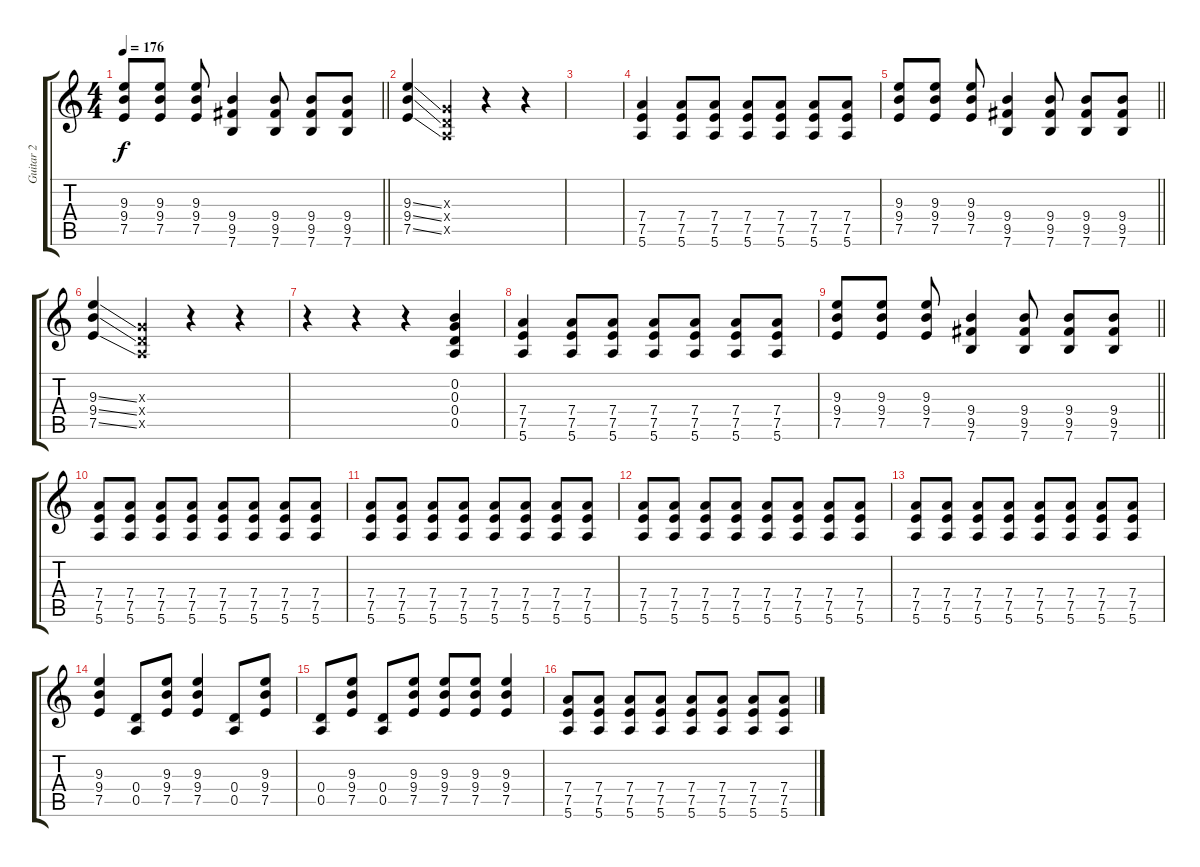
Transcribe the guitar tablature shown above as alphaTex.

\track ("Guitar 2" "Guitar 2") {instrument overdrivenguitar}
\staff {score tabs}
\tuning (E4 B3 G3 D3 A2 E2) {hide}
\ts (4 4)
\tempo 176
\clef g2
\barLineRight lightlight
\ks c
(9.3 9.4 7.5).8{dy f} (9.3 9.4 7.5).8 (9.3 9.4 7.5).8 (9.4 9.5 7.6).4 (9.4 9.5 7.6).8 (9.4 9.5 7.6).8 (9.4 9.5 7.6).8 |
(9.3{ss} 9.4{ss} 7.5{ss}).4 (0.3{x} 0.4{x} 0.5{x}).4 r.4 r.4 |
|
(7.4 7.5 5.6).4 (7.4 7.5 5.6).8 (7.4 7.5 5.6).8 (7.4 7.5 5.6).8 (7.4 7.5 5.6).8 (7.4 7.5 5.6).8 (7.4 7.5 5.6).8 |
\barLineRight lightlight
(9.3 9.4 7.5).8 (9.3 9.4 7.5).8 (9.3 9.4 7.5).8 (9.4 9.5 7.6).4 (9.4 9.5 7.6).8 (9.4 9.5 7.6).8 (9.4 9.5 7.6).8 |
(9.3{ss} 9.4{ss} 7.5{ss}).4 (0.3{x} 0.4{x} 0.5{x}).4 r.4 r.4 |
r.4 r.4 r.4 (0.2 0.3 0.4 0.5).4 |
(7.4 7.5 5.6).4 (7.4 7.5 5.6).8 (7.4 7.5 5.6).8 (7.4 7.5 5.6).8 (7.4 7.5 5.6).8 (7.4 7.5 5.6).8 (7.4 7.5 5.6).8 |
\barLineRight lightlight
(9.3 9.4 7.5).8 (9.3 9.4 7.5).8 (9.3 9.4 7.5).8 (9.4 9.5 7.6).4 (9.4 9.5 7.6).8 (9.4 9.5 7.6).8 (9.4 9.5 7.6).8 |
(7.4 7.5 5.6).8 (7.4 7.5 5.6).8 (7.4 7.5 5.6).8 (7.4 7.5 5.6).8 (7.4 7.5 5.6).8 (7.4 7.5 5.6).8 (7.4 7.5 5.6).8 (7.4 7.5 5.6).8 |
(7.4 7.5 5.6).8 (7.4 7.5 5.6).8 (7.4 7.5 5.6).8 (7.4 7.5 5.6).8 (7.4 7.5 5.6).8 (7.4 7.5 5.6).8 (7.4 7.5 5.6).8 (7.4 7.5 5.6).8 |
(7.4 7.5 5.6).8 (7.4 7.5 5.6).8 (7.4 7.5 5.6).8 (7.4 7.5 5.6).8 (7.4 7.5 5.6).8 (7.4 7.5 5.6).8 (7.4 7.5 5.6).8 (7.4 7.5 5.6).8 |
(7.4 7.5 5.6).8 (7.4 7.5 5.6).8 (7.4 7.5 5.6).8 (7.4 7.5 5.6).8 (7.4 7.5 5.6).8 (7.4 7.5 5.6).8 (7.4 7.5 5.6).8 (7.4 7.5 5.6).8 |
(9.3 9.4 7.5).4 (0.4 0.5).8 (9.3 9.4 7.5).8 (9.3 9.4 7.5).4 (0.4 0.5).8 (9.3 9.4 7.5).8 |
(0.4 0.5).8 (9.3 9.4 7.5).8 (0.4 0.5).8 (9.3 9.4 7.5).8 (9.3 9.4 7.5).8 (9.3 9.4 7.5).8 (9.3 9.4 7.5).4 |
(7.4 7.5 5.6).8 (7.4 7.5 5.6).8 (7.4 7.5 5.6).8 (7.4 7.5 5.6).8 (7.4 7.5 5.6).8 (7.4 7.5 5.6).8 (7.4 7.5 5.6).8 (7.4 7.5 5.6).8
